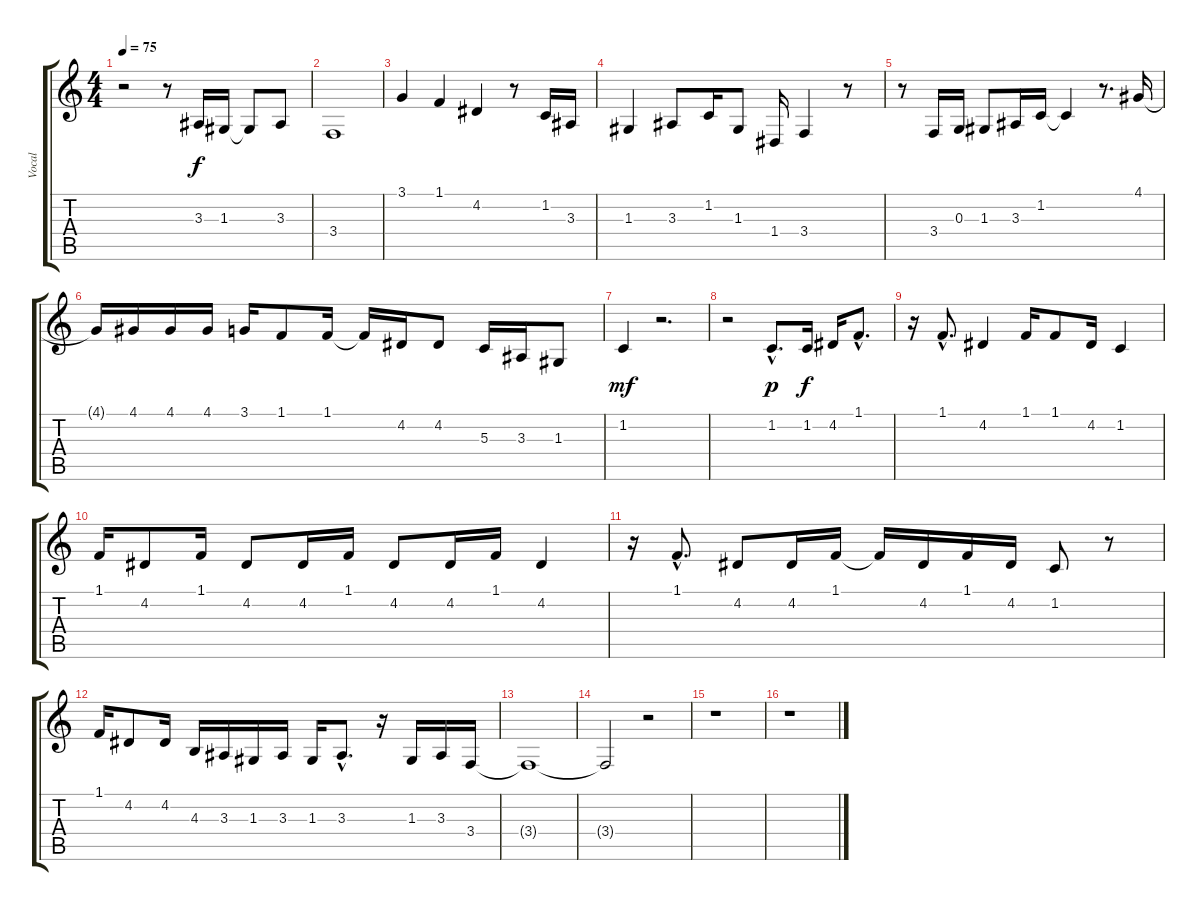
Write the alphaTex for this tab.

\track ("Vocal" "Vocal") {instrument flute}
\staff {score tabs}
\tuning (E4 B3 G3 D3 A2 E2) {hide}
\ts (4 4)
\tempo 75
\clef g2
\ks c
r.2{dy f} r.8 3.3.16 1.3.16 1.3{t}.8 3.3.8 |
3.4.1 |
3.1.4 1.1.4 4.2.4 r.8 1.2.16 3.3.16 |
1.3.4 3.3.8 1.2.16 1.3.8 1.4.16 3.4.4 r.8 |
r.8 3.4.16 0.3.16 1.3.8 3.3.16 1.2.16 1.2{t}.4 r.8{d} 4.1.16 |
4.1{t}.16 4.1.16 4.1.16 4.1.16 3.1.16 1.1.8 1.1.16 1.1{t}.16 4.2.16 4.2.8 5.3.16 3.3.16 1.3.8 |
1.2.4{dy mf} r.2{d} |
r.2 1.2{hac}.8{d dy p} 1.2.16{dy f} 4.2.16 1.1{hac}.8{d} |
r.16 1.1{hac}.8{d} 4.2.4 1.1.16 1.1.8 4.2.16 1.2.4 |
1.1.16 4.2.8 1.1.16 4.2.8 4.2.16 1.1.16 4.2.8 4.2.16 1.1.16 4.2.4 |
r.16 1.1{hac}.8{d} 4.2.8 4.2.16 1.1.16 1.1{t}.16 4.2.16 1.1.16 4.2.16 1.2.8 r.8 |
1.1.16 4.2.8 4.2.16 4.3.16 3.3.16 1.3.16 3.3.16 1.3.16 3.3{hac}.8{d} r.16 1.3.16 3.3.16 3.4.16 |
3.4{t}.1 |
3.4{t}.2 r.2 |
r.1 |
r.1
